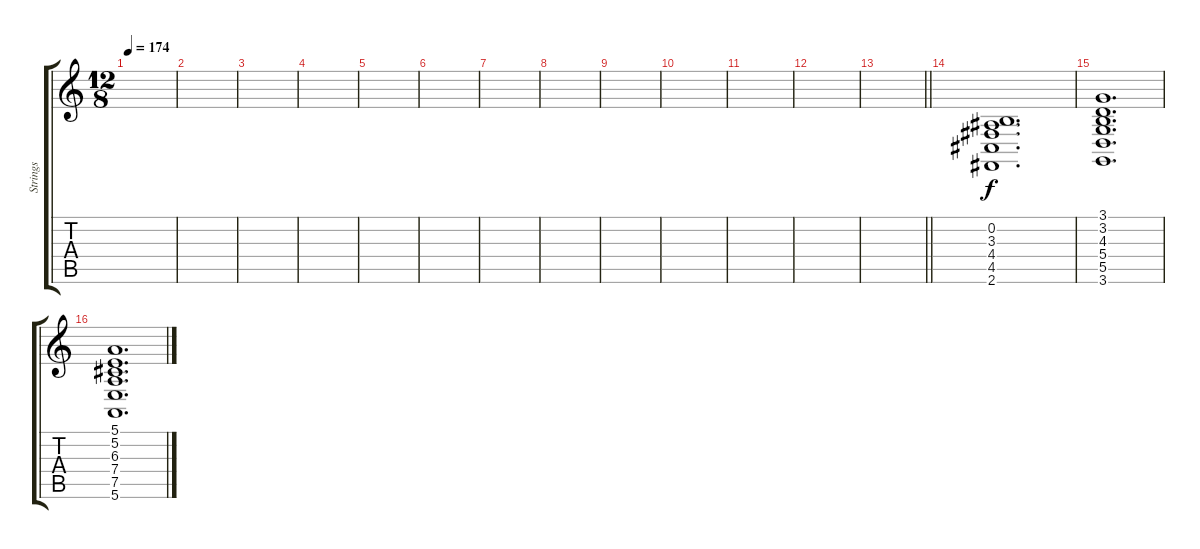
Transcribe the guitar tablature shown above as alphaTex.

\track ("Strings" "Strings") {instrument synthstrings2}
\staff {score tabs}
\tuning (E4 B3 G3 D3 A2 E2) {hide}
\ts (12 8)
\tempo 174
\clef g2
\ks c
|
|
|
|
|
|
|
|
|
|
|
|
\barLineRight lightlight
|
(0.2 3.3 4.4 4.5 2.6).1{d} |
(3.1 3.2 4.3 5.4 5.5 3.6).1{d} |
(5.1 5.2 6.3 7.4 7.5 5.6).1{d}
